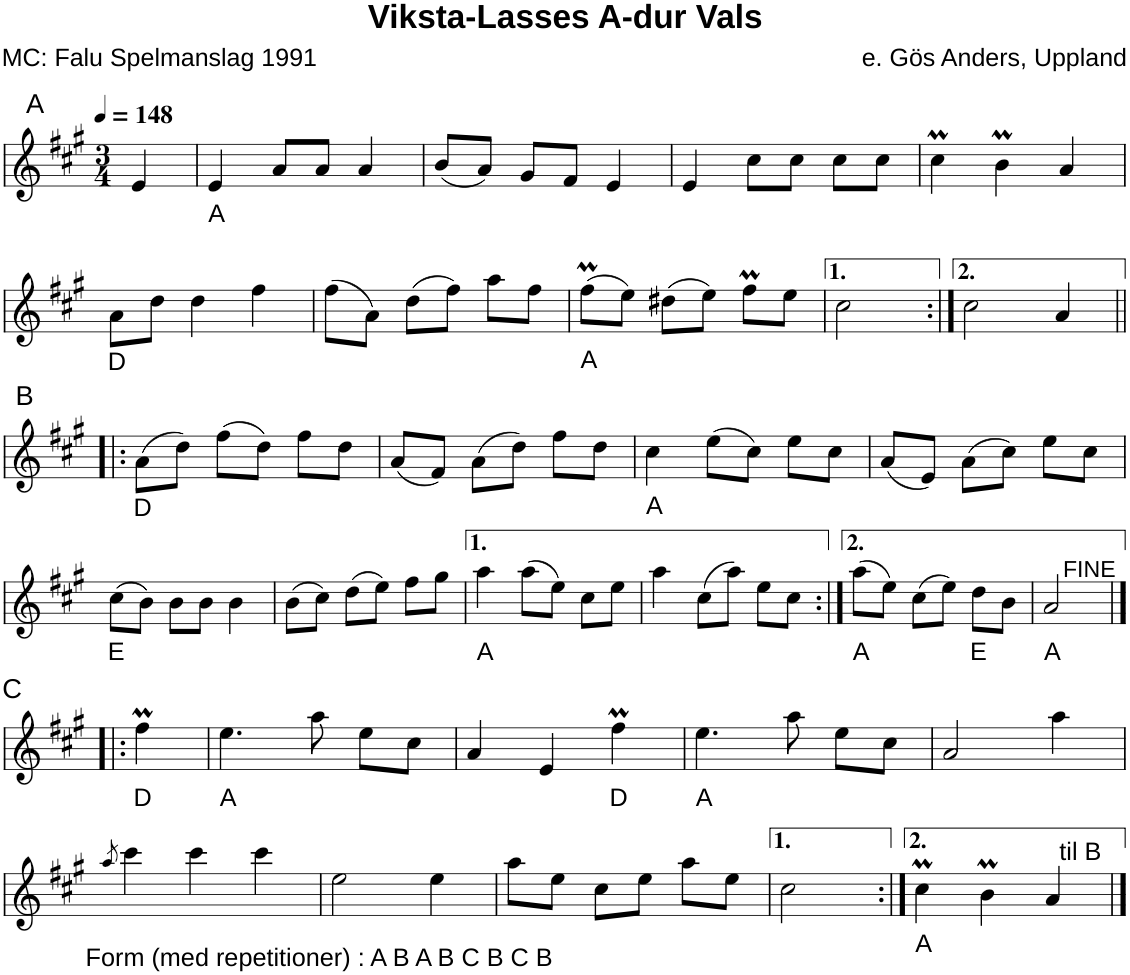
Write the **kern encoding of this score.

**kern	**harte
*part1	*part1
*staff1	*
*I"Piano	*
*I'Pno.	*
*clefG2	*
*k[f#c#g#]	*
*M3/4	*
*MM148	*
=	=
!LO:TX:a:t=A	!
4e/	.
=1	=1
4e/	A:maj
8a/L	.
8a/J	.
4a/	.
=2	=2
(8b/L	.
8a/J)	.
8g#/L	.
8f#/J	.
4e/	.
=3	=3
4e/	.
8cc#\L	.
8cc#\J	.
8cc#\L	.
8cc#\J	.
=4	=4
4cc#m\	.
4bM\	.
4a/	.
!!LO:LB:g=z
=5	=5
8a\L	D:maj
8dd\J	.
4dd\	.
4ff#\	.
=6	=6
(8ff#\L	.
8a\J)	.
(8dd\L	.
8ff#\J)	.
8aa\L	.
8ff#\J	.
=7	=7
(8ff#M\L	A:maj
8ee\J)	.
(8dd#X\L	.
8ee\J)	.
8ff#M\L	.
8ee\J	.
=8	=8
2cc#\	.
=9:|!	=9:|!
2cc#\	.
4a/	.
!!LO:LB:g=z
=10!|:	=10!|:
!LO:TX:a:t=B	!
(8a\L	D:maj
8dd\J)	.
(8ff#\L	.
8dd\J)	.
8ff#\L	.
8dd\J	.
=11	=11
(8a/L	.
8f#/J)	.
(8a\L	.
8dd\J)	.
8ff#\L	.
8dd\J	.
=12	=12
4cc#\	A:maj
(8ee\L	.
8cc#\J)	.
8ee\L	.
8cc#\J	.
=13	=13
(8a/L	.
8e/J)	.
(8a\L	.
8cc#\J)	.
8ee\L	.
8cc#\J	.
!!LO:LB:g=z
=14	=14
(8cc#\L	E:maj
8b\J)	.
8b\L	.
8b\J	.
4b\	.
=15	=15
(8b\L	.
8cc#\J)	.
(8dd\L	.
8ee\J)	.
8ff#\L	.
8gg#\J	.
=16	=16
4aa\	A:maj
(8aa\L	.
8ee\J)	.
8cc#\L	.
8ee\J	.
=17	=17
4aa\	.
(8cc#\L	.
8aa\J)	.
8ee\L	.
8cc#\J	.
=18:|!	=18:|!
(8aa\L	A:maj
8ee\J)	.
(8cc#\L	.
8ee\J)	.
8dd\L	E:maj
8b\J	.
=19	=19
2a/	A:maj
!!LO:LB:g=z
=20|!:	=20|!:
!LO:TX:a:t=C	!
4ff#M\	D:maj
=21	=21
4.ee\	A:maj
8aa\	.
8ee\L	.
8cc#\J	.
=22	=22
4a/	.
4e/	.
4ff#M\	D:maj
=23	=23
4.ee\	A:maj
8aa\	.
8ee\L	.
8cc#\J	.
=24	=24
2a/	.
4aa\	.
!!LO:LB:g=z
=25	=25
8qaa/	.
!LO:TX:b:t=Form (med repetitioner) &colon; A B A B C B C B	!
4ccc#\	.
4ccc#\	.
4ccc#\	.
=26	=26
2ee\	.
4ee\	.
=27	=27
8aa\L	.
8ee\J	.
8cc#\L	.
8ee\J	.
8aa\L	.
8ee\J	.
=28	=28
2cc#\	.
=29:|!	=29:|!
4cc#m\	A:maj
4bM\	.
!LO:TX:a:t=til B	!
4a/	.
==	==
*-	*-
